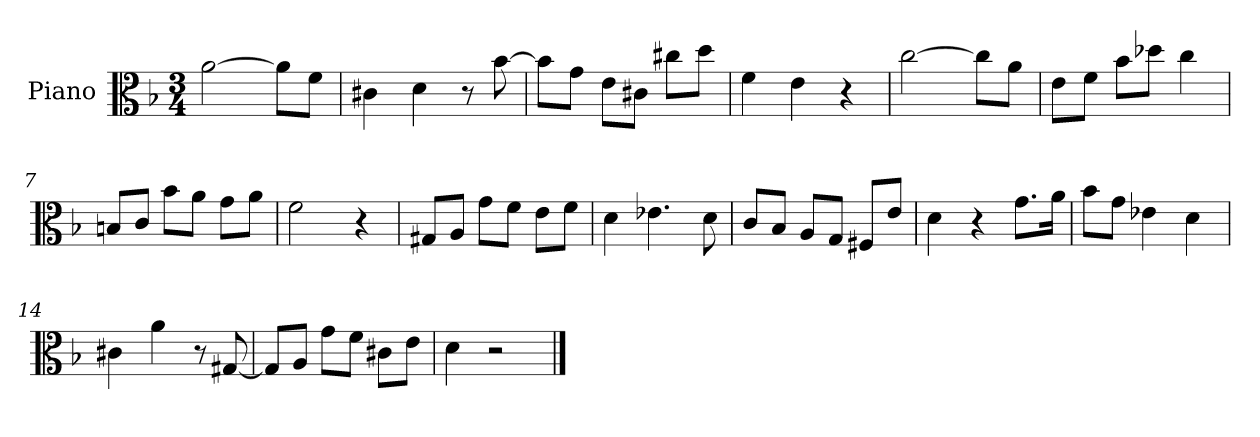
**kern
*part1
*staff1
*I"Piano
*I'Pno
*clefC3
*k[b-]
*d:
*M3/4
=1
[2a\
8a\L]
8f\J
=2
4c#X\
4d\
8r
[8b-\
=3
8b-\L]
8g\J
8e\L
8c#X\J
8cc#X\L
8dd\J
=4
4f\
4e\
4r
=5
[2cc\
8cc\L]
8a\J
=6
8e\L
8f\J
8b-\L
8dd-X\J
4cc\
=7
8Bn/L
8c/J
8b-\L
8a\J
8g\L
8a\J
=8
2f\
4r
=9
8G#X/L
8A/J
8g\L
8f\J
8e\L
8f\J
=10
4d\
4.e-X\
8d\
=11
8c/L
8B-/J
8A/L
8G/J
8F#X/L
8e/J
=12
4d\
4r
8.g\L
16a\Jk
=13
8b-\L
8g\J
4e-X\
4d\
=14
4c#X\
4a\
8r
[8G#X/
=15
8G#/L]
8A/J
8g\L
8f\J
8c#X\L
8e\J
=16
4d\
2r
==
*-
